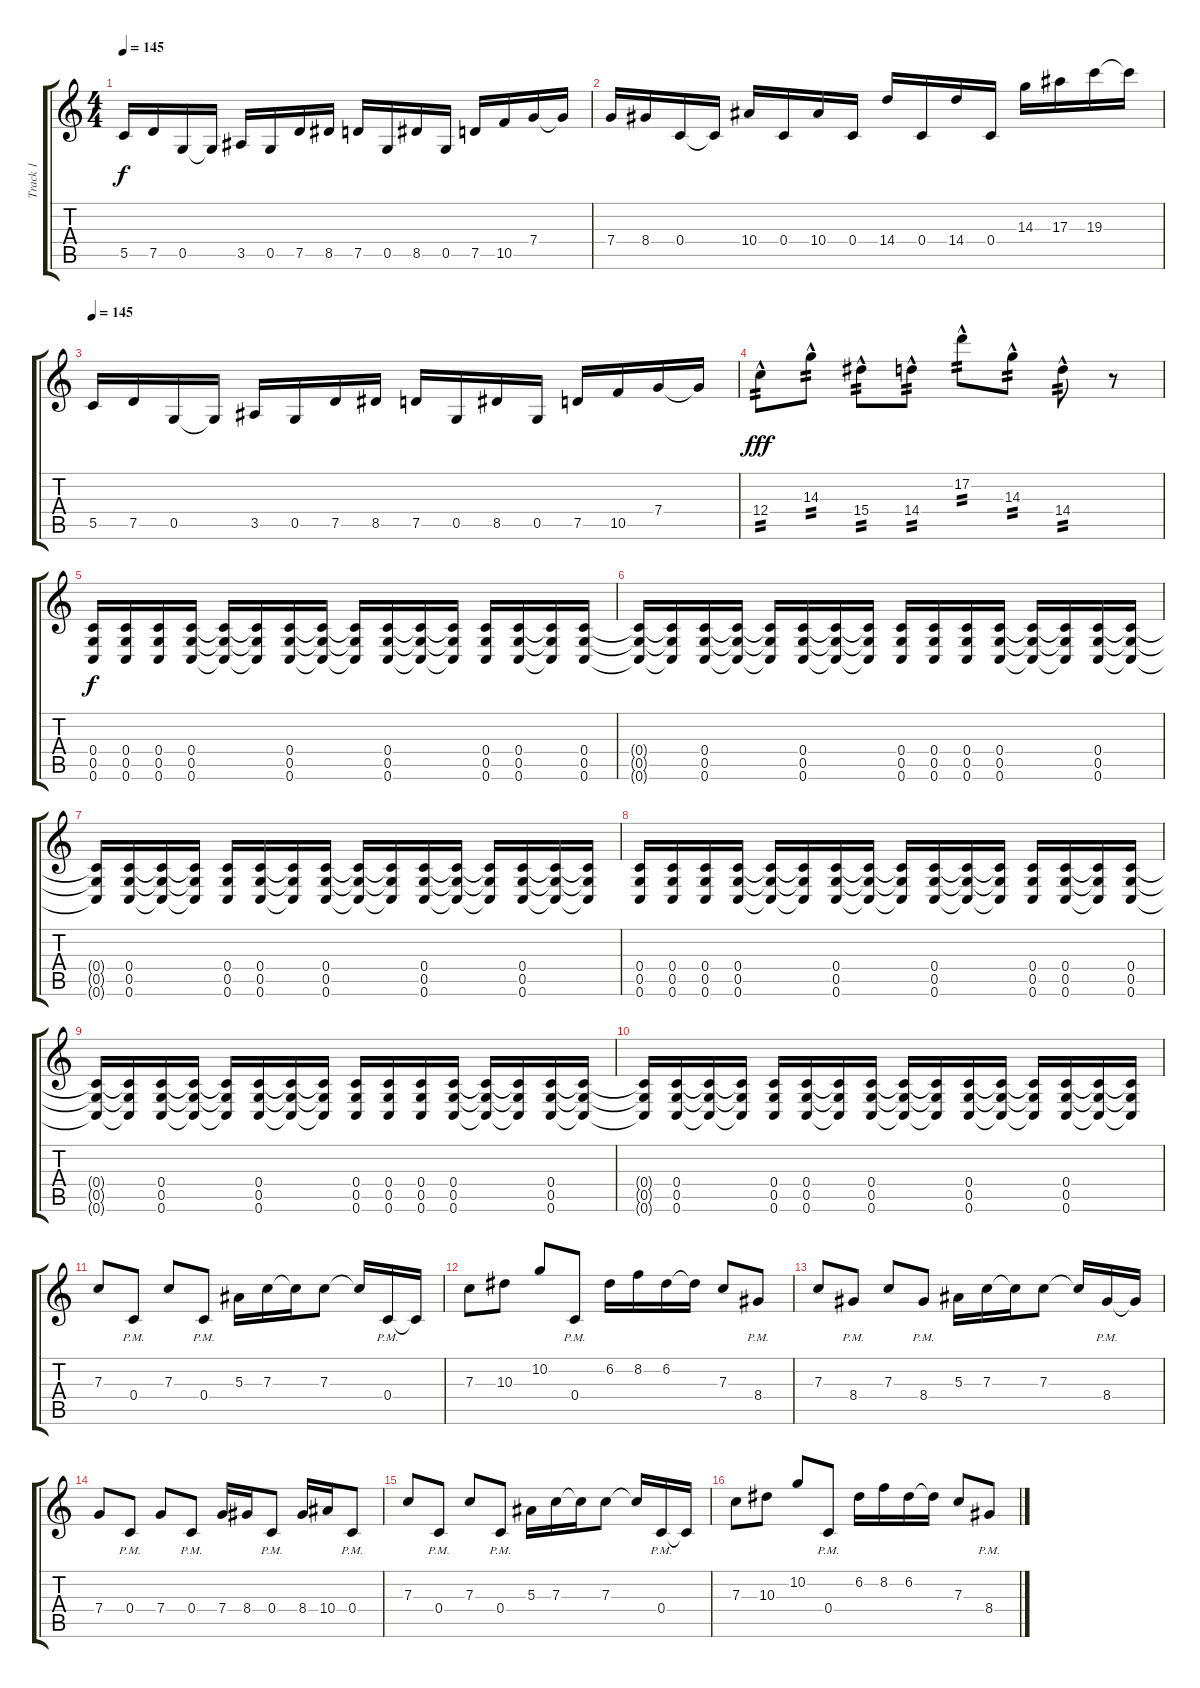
\track ("Track 1" "Track 1") {instrument distortionguitar}
\staff {score tabs}
\tuning (D4 A3 F3 C3 G2 C2) {hide}
\ts (4 4)
\tempo 145
\clef g2
\ks c
5.5.16{dy f} 7.5.16 0.5.16 0.5{t}.16 3.5.16 0.5.16 7.5.16 8.5.16 7.5.16 0.5.16 8.5.16 0.5.16 7.5.16 10.5.16 7.4.16 7.4{t}.16 |
7.4.16 8.4.16 0.4.16 0.4{t}.16 10.4.16 0.4.16 10.4.16 0.4.16 14.4.16 0.4.16 14.4.16 0.4.16 14.3.16 17.3.16 19.3.16 19.3{t}.16 |
\tempo 145
5.5.16 7.5.16 0.5.16 0.5{t}.16 3.5.16 0.5.16 7.5.16 8.5.16 7.5.16 0.5.16 8.5.16 0.5.16 7.5.16 10.5.16 7.4.16 7.4{t}.16 |
12.4{hac}.8{tp 2 dy fff} 14.3{hac}.8{tp 2} 15.4{hac}.8{tp 2} 14.4{hac}.8{tp 2} 17.2{hac}.8{tp 2} 14.3{hac}.8{tp 2} 14.4{hac}.8{tp 2} r.8 |
(0.4 0.5 0.6).16{dy f} (0.4 0.5 0.6).16 (0.4 0.5 0.6).16 (0.4 0.5 0.6).16 (0.4{t} 0.5{t} 0.6{t}).16 (0.4{t} 0.5{t} 0.6{t}).16 (0.4 0.5 0.6).16 (0.4{t} 0.5{t} 0.6{t}).16 (0.4{t} 0.5{t} 0.6{t}).16 (0.4 0.5 0.6).16 (0.4{t} 0.5{t} 0.6{t}).16 (0.4{t} 0.5{t} 0.6{t}).16 (0.4 0.5 0.6).16 (0.4 0.5 0.6).16 (0.4{t} 0.5{t} 0.6{t}).16 (0.4 0.5 0.6).16 |
(0.4{t} 0.5{t} 0.6{t}).16 (0.4{t} 0.5{t} 0.6{t}).16 (0.4 0.5 0.6).16 (0.4{t} 0.5{t} 0.6{t}).16 (0.4{t} 0.5{t} 0.6{t}).16 (0.4 0.5 0.6).16 (0.4{t} 0.5{t} 0.6{t}).16 (0.4{t} 0.5{t} 0.6{t}).16 (0.4 0.5 0.6).16 (0.4 0.5 0.6).16 (0.4 0.5 0.6).16 (0.4 0.5 0.6).16 (0.4{t} 0.5{t} 0.6{t}).16 (0.4{t} 0.5{t} 0.6{t}).16 (0.4 0.5 0.6).16 (0.4{t} 0.5{t} 0.6{t}).16 |
(0.4{t} 0.5{t} 0.6{t}).16 (0.4 0.5 0.6).16 (0.4{t} 0.5{t} 0.6{t}).16 (0.4{t} 0.5{t} 0.6{t}).16 (0.4 0.5 0.6).16 (0.4 0.5 0.6).16 (0.4{t} 0.5{t} 0.6{t}).16 (0.4 0.5 0.6).16 (0.4{t} 0.5{t} 0.6{t}).16 (0.4{t} 0.5{t} 0.6{t}).16 (0.4 0.5 0.6).16 (0.4{t} 0.5{t} 0.6{t}).16 (0.4{t} 0.5{t} 0.6{t}).16 (0.4 0.5 0.6).16 (0.4{t} 0.5{t} 0.6{t}).16 (0.4{t} 0.5{t} 0.6{t}).16 |
(0.4 0.5 0.6).16 (0.4 0.5 0.6).16 (0.4 0.5 0.6).16 (0.4 0.5 0.6).16 (0.4{t} 0.5{t} 0.6{t}).16 (0.4{t} 0.5{t} 0.6{t}).16 (0.4 0.5 0.6).16 (0.4{t} 0.5{t} 0.6{t}).16 (0.4{t} 0.5{t} 0.6{t}).16 (0.4 0.5 0.6).16 (0.4{t} 0.5{t} 0.6{t}).16 (0.4{t} 0.5{t} 0.6{t}).16 (0.4 0.5 0.6).16 (0.4 0.5 0.6).16 (0.4{t} 0.5{t} 0.6{t}).16 (0.4 0.5 0.6).16 |
(0.4{t} 0.5{t} 0.6{t}).16 (0.4{t} 0.5{t} 0.6{t}).16 (0.4 0.5 0.6).16 (0.4{t} 0.5{t} 0.6{t}).16 (0.4{t} 0.5{t} 0.6{t}).16 (0.4 0.5 0.6).16 (0.4{t} 0.5{t} 0.6{t}).16 (0.4{t} 0.5{t} 0.6{t}).16 (0.4 0.5 0.6).16 (0.4 0.5 0.6).16 (0.4 0.5 0.6).16 (0.4 0.5 0.6).16 (0.4{t} 0.5{t} 0.6{t}).16 (0.4{t} 0.5{t} 0.6{t}).16 (0.4 0.5 0.6).16 (0.4{t} 0.5{t} 0.6{t}).16 |
(0.4{t} 0.5{t} 0.6{t}).16 (0.4 0.5 0.6).16 (0.4{t} 0.5{t} 0.6{t}).16 (0.4{t} 0.5{t} 0.6{t}).16 (0.4 0.5 0.6).16 (0.4 0.5 0.6).16 (0.4{t} 0.5{t} 0.6{t}).16 (0.4 0.5 0.6).16 (0.4{t} 0.5{t} 0.6{t}).16 (0.4{t} 0.5{t} 0.6{t}).16 (0.4 0.5 0.6).16 (0.4{t} 0.5{t} 0.6{t}).16 (0.4{t} 0.5{t} 0.6{t}).16 (0.4 0.5 0.6).16 (0.4{t} 0.5{t} 0.6{t}).16 (0.4{t} 0.5{t} 0.6{t}).16 |
7.3.8 0.4{pm}.8 7.3.8 0.4{pm}.8 5.3.16 7.3.16 7.3{t}.16 7.3.8 7.3{t}.16 0.4{pm}.16 0.4{t}.16 |
7.3.8 10.3.8 10.2.8 0.4{pm}.8 6.2.16 8.2.16 6.2.16 6.2{t}.16 7.3.8 8.4{pm}.8 |
7.3.8 8.4{pm}.8 7.3.8 8.4{pm}.8 5.3.16 7.3.16 7.3{t}.16 7.3.8 7.3{t}.16 8.4{pm}.16 8.4{t}.16 |
7.4.8 0.4{pm}.8 7.4.8 0.4{pm}.8 7.4.16 8.4.16 0.4{pm}.8 8.4.16 10.4.16 0.4{pm}.8 |
7.3.8 0.4{pm}.8 7.3.8 0.4{pm}.8 5.3.16 7.3.16 7.3{t}.16 7.3.8 7.3{t}.16 0.4{pm}.16 0.4{t}.16 |
7.3.8 10.3.8 10.2.8 0.4{pm}.8 6.2.16 8.2.16 6.2.16 6.2{t}.16 7.3.8 8.4{pm}.8
